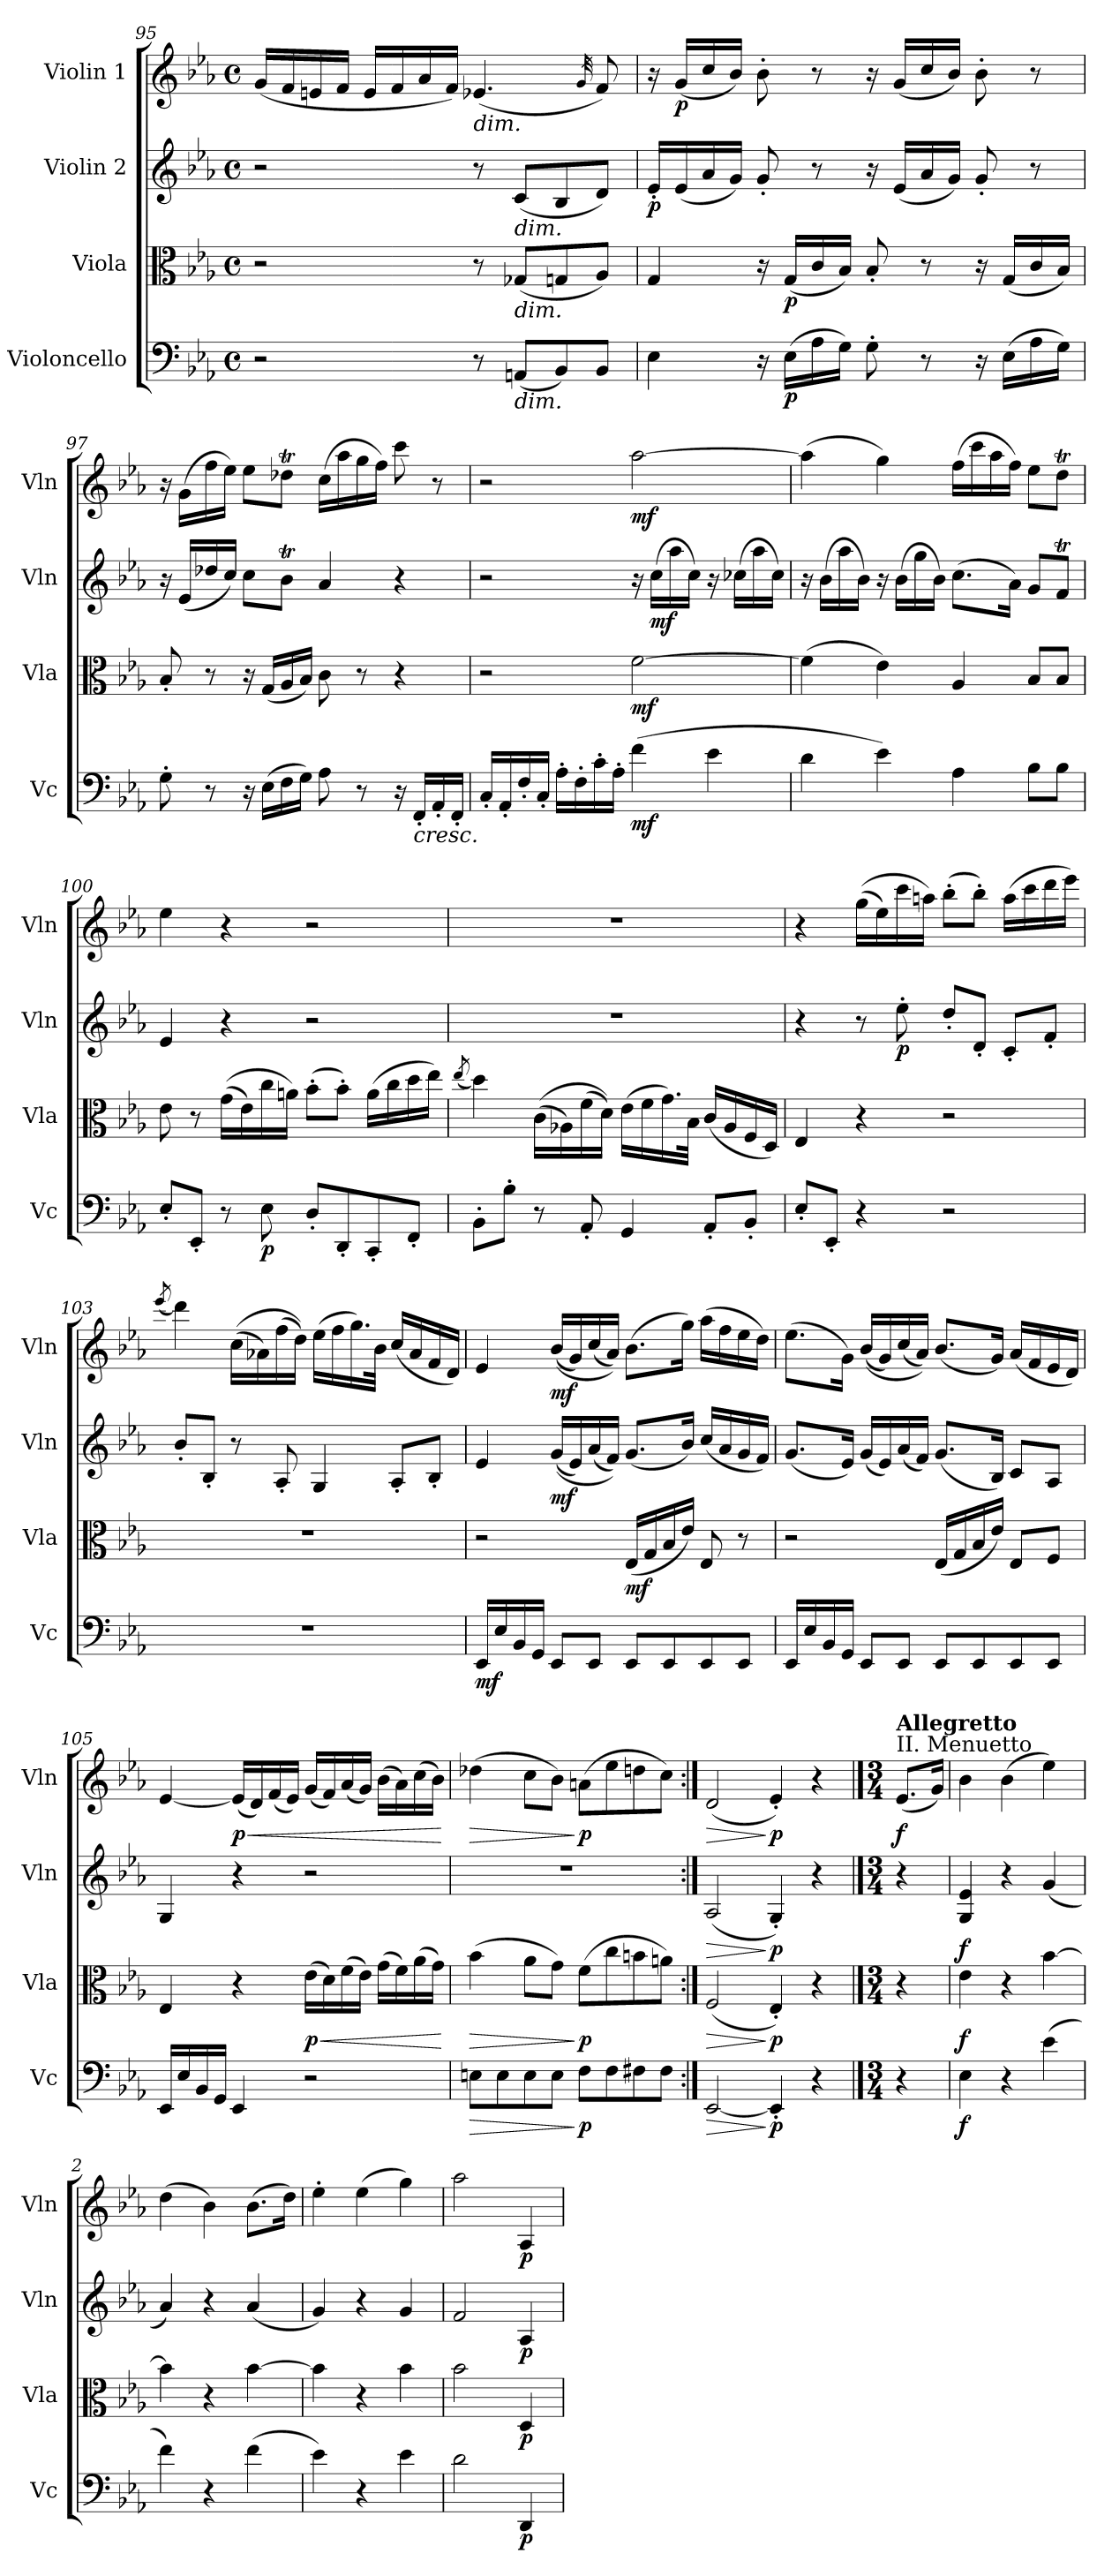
**kern	**dynam	**kern	**dynam	**kern	**dynam	**kern	**dynam
*part4	*part4	*part3	*part3	*part2	*part2	*part1	*part1
*staff4	*staff4	*staff3	*staff3	*staff2	*staff2	*staff1	*staff1
*I"Violoncello	*	*I"Viola	*	*I"Violin 2	*	*I"Violin 1	*
*I'Vc	*	*I'Vla	*	*I'Vln	*	*I'Vln	*
*clefF4	*	*clefC3	*	*clefG2	*	*clefG2	*
*k[b-e-a-]	*	*k[b-e-a-]	*	*k[b-e-a-]	*	*k[b-e-a-]	*
*M4/4	*	*M4/4	*	*M4/4	*	*M4/4	*
*met(c)	*	*met(c)	*	*met(c)	*	*met(c)	*
=95	=95	=95	=95	=95	=95	=95	=95
2r	.	2r	.	2r	.	(16g/LL	.
.	.	.	.	.	.	16f/	.
.	.	.	.	.	.	16en/	.
.	.	.	.	.	.	16f/JJ	.
.	.	.	.	.	.	16e/LL	.
.	.	.	.	.	.	16f/	.
.	.	.	.	.	.	16a-/	.
.	.	.	.	.	.	16f/JJ)	.
!	!	!	!	!	!	!LO:TX:b:i:t=dim.	!
8r	.	8r	.	8r	.	(4.e-X/	.
!	!	!	!	!LO:TX:b:i:t=dim.	!	!	!
!	!	!LO:TX:b:i:t=dim.	!	!	!	!	!
!LO:TX:b:i:t=dim.	!	!	!	!	!	!	!
(8AAn/L	.	(8G-X/L	.	(8c/L	.	.	.
8BB-/)	.	8Gn/	.	8B-/	.	.	.
.	.	.	.	.	.	32qg/	.
8BB-/J	.	8A-/J)	.	8d/J)	.	8f/)	.
!!LO:PB:g=z
=96	=96	=96	=96	=96	=96	=96	=96
!	!	!	!	!	!LO:DY:b	!	!
4E-\	.	4G/	.	16e-'/LL	p	16r	.
!	!	!	!	!	!	!	!LO:DY:b
.	.	.	.	(16e-/	.	(16g/LL	p
.	.	.	.	16a-/	.	16cc/	.
.	.	.	.	16g/JJ)	.	16b-/JJ)	.
16r	.	16r	.	8g'/	.	8b-'\	.
!	!LO:DY:b	!	!LO:DY:b	!	!	!	!
(16E-\LL	p	(16G/LL	p	.	.	.	.
16A-\	.	16c/	.	8r	.	8r	.
16G\JJ)	.	16B-/JJ)	.	.	.	.	.
8G'\	.	8B-'/	.	16r	.	16r	.
.	.	.	.	(16e-/LL	.	(16g/LL	.
8r	.	8r	.	16a-/	.	16cc/	.
.	.	.	.	16g/JJ)	.	16b-/JJ)	.
16r	.	16r	.	8g'/	.	8b-'\	.
(16E-\LL	.	(16G/LL	.	.	.	.	.
16A-\	.	16c/	.	8r	.	8r	.
16G\JJ)	.	16B-/JJ)	.	.	.	.	.
=97	=97	=97	=97	=97	=97	=97	=97
8G'\	.	8B-'/	.	16r	.	16r	.
.	.	.	.	(16e-/LL	.	(16g\LL	.
8r	.	8r	.	16dd-X/	.	16ff\	.
.	.	.	.	16cc/JJ)	.	16ee-\JJ)	.
16r	.	16r	.	8cc\L	.	8ee-\L	.
(16E-\LL	.	(16G/LL	.	.	.	.	.
16F\	.	16A-/	.	8b-T\J	.	8dd-XT\J	.
16G\JJ)	.	16B-/JJ)	.	.	.	.	.
8A-\	.	8c\	.	4a-/	.	(16cc\LL	.
.	.	.	.	.	.	16aa-\	.
8r	.	8r	.	.	.	16gg\	.
.	.	.	.	.	.	16ff\JJ)	.
16r	.	4r	.	4r	.	8ccc\	.
!LO:TX:b:i:t=cresc.	!	!	!	!	!	!	!
16FF'/LL	.	.	.	.	.	.	.
16AA-'/	.	.	.	.	.	8r	.
16FF'/JJ	.	.	.	.	.	.	.
!!LO:LB:g=z
=98	=98	=98	=98	=98	=98	=98	=98
16C'/LL	.	2r	.	2r	.	2r	.
16AA-'/	.	.	.	.	.	.	.
16F'/	.	.	.	.	.	.	.
16C'/JJ	.	.	.	.	.	.	.
16A-'\LL	.	.	.	.	.	.	.
16F'\	.	.	.	.	.	.	.
16c'\	.	.	.	.	.	.	.
16A-'\JJ	.	.	.	.	.	.	.
!	!LO:DY:b	!	!LO:DY:b	!	!	!	!LO:DY:b
(4f\	mf	[2f\	mf	16r	.	[2aa-\	mf
!	!	!	!	!	!LO:DY:b	!	!
.	.	.	.	(16cc\LL	mf	.	.
.	.	.	.	16aa-\	.	.	.
.	.	.	.	16cc\JJ)	.	.	.
4e-\	.	.	.	16r	.	.	.
.	.	.	.	(16cc-X\LL	.	.	.
.	.	.	.	16aa-\	.	.	.
.	.	.	.	16cc-\JJ)	.	.	.
!!LO:LB:g=z
=99	=99	=99	=99	=99	=99	=99	=99
4d\	.	(4f\]	.	16r	.	(4aa-\]	.
.	.	.	.	(16b-\LL	.	.	.
.	.	.	.	16aa-\	.	.	.
.	.	.	.	16b-\JJ)	.	.	.
4e-\)	.	4e-\)	.	16r	.	4gg\)	.
.	.	.	.	(16b-\LL	.	.	.
.	.	.	.	16gg\	.	.	.
.	.	.	.	16b-\JJ)	.	.	.
4A-\	.	4A-/	.	(8.cc\L	.	(16ff\LL	.
.	.	.	.	.	.	16ccc\	.
.	.	.	.	.	.	16aa-\	.
.	.	.	.	16a-\Jk)	.	16ff\JJ)	.
8B-\L	.	8B-/L	.	8g/L	.	8ee-\L	.
8B-\J	.	8B-/J	.	8fT/J	.	8ddt\J	.
=100	=100	=100	=100	=100	=100	=100	=100
8E-'/L	.	8e-\	.	4e-/	.	4ee-\	.
8EE-'/J	.	8r	.	.	.	.	.
!	!	!	!LO:DY:b	!	!	!	!
!	!	!	!LO:DY:n=1:b	!	!	!	!
8r	.	((16g\LL	other-dynamics p	4r	.	4r	.
.	.	16e-\)	.	.	.	.	.
!	!LO:DY:b	!	!	!	!	!	!
8E-\	p	16cc\	.	.	.	.	.
.	.	16an\JJ)	.	.	.	.	.
8D'/L	.	(8b-'\L	.	2r	.	2r	.
8DD'/	.	8b-'\J)	.	.	.	.	.
8CC'/	.	(16a\LL	.	.	.	.	.
.	.	16cc\	.	.	.	.	.
8FF'/J	.	16dd\	.	.	.	.	.
.	.	16ee-\JJ)	.	.	.	.	.
=101	=101	=101	=101	=101	=101	=101	=101
.	.	(8qee-/	.	.	.	.	.
8BB-'\L	.	4dd\)	.	1r	.	1r	.
8B-'\J	.	.	.	.	.	.	.
8r	.	((16c\LL	.	.	.	.	.
.	.	16A-X\)	.	.	.	.	.
8AA-'/	.	(16f\	.	.	.	.	.
.	.	16d\JJ))	.	.	.	.	.
4GG/	.	(16e-\LL	.	.	.	.	.
.	.	16f\	.	.	.	.	.
.	.	16.g\)	.	.	.	.	.
.	.	32B-\JJk	.	.	.	.	.
8AA-'/L	.	(16c/LL	.	.	.	.	.
.	.	16A-/	.	.	.	.	.
8BB-'/J	.	16F/	.	.	.	.	.
.	.	16D/JJ)	.	.	.	.	.
!!LO:LB:g=z
=102	=102	=102	=102	=102	=102	=102	=102
8E-'/L	.	4E-/	.	4r	.	4r	.
8EE-'/J	.	.	.	.	.	.	.
!	!	!	!	!	!	!	!LO:DY:b
!	!	!	!	!	!	!	!LO:DY:n=1:b
4r	.	4r	.	8r	.	((16gg\LL	other-dynamics p
.	.	.	.	.	.	16ee-\)	.
!	!	!	!	!	!LO:DY:b	!	!
.	.	.	.	8ee-'\	p	16ccc\	.
.	.	.	.	.	.	16aan\JJ)	.
2r	.	2r	.	8dd'/L	.	(8bb-'\L	.
.	.	.	.	8d'/J	.	8bb-'\J)	.
.	.	.	.	8c'/L	.	(16aa\LL	.
.	.	.	.	.	.	16ccc\	.
.	.	.	.	8f'/J	.	16ddd\	.
.	.	.	.	.	.	16eee-\JJ)	.
=103	=103	=103	=103	=103	=103	=103	=103
.	.	.	.	.	.	(8qeee-/	.
1r	.	1r	.	8b-'/L	.	4ddd\)	.
.	.	.	.	8B-'/J	.	.	.
.	.	.	.	8r	.	((16cc\LL	.
.	.	.	.	.	.	16a-X\)	.
.	.	.	.	8A-'/	.	(16ff\	.
.	.	.	.	.	.	16dd\JJ))	.
.	.	.	.	4G/	.	(16ee-\LL	.
.	.	.	.	.	.	16ff\	.
.	.	.	.	.	.	16.gg\)	.
.	.	.	.	.	.	32b-\JJk	.
.	.	.	.	8A-'/L	.	(16cc/LL	.
.	.	.	.	.	.	16a-/	.
.	.	.	.	8B-'/J	.	16f/	.
.	.	.	.	.	.	16d/JJ)	.
=104	=104	=104	=104	=104	=104	=104	=104
!	!LO:DY:b	!	!	!	!	!	!
16EE-/LL	mf	2r	.	4e-/	.	4e-/	.
16E-/	.	.	.	.	.	.	.
16BB-/	.	.	.	.	.	.	.
16GG/JJ	.	.	.	.	.	.	.
!	!	!	!	!	!LO:DY:b	!	!LO:DY:b
8EE-/L	.	.	.	((16g/LL	mf	((16b-/LL	mf
.	.	.	.	16e-/)	.	16g/)	.
8EE-/J	.	.	.	(16a-/	.	(16cc/	.
.	.	.	.	16f/JJ))	.	16a-/JJ))	.
!	!	!	!LO:DY:b	!	!	!	!
8EE-/L	.	(16E-/LL	mf	(8.g/L	.	(8.b-\L	.
.	.	16G/	.	.	.	.	.
8EE-/	.	16B-/	.	.	.	.	.
.	.	16e-/JJ)	.	16b-/Jk)	.	16gg\Jk)	.
8EE-/	.	8E-/	.	(16cc/LL	.	(16aa-\LL	.
.	.	.	.	16a-/	.	16ff\	.
8EE-/J	.	8r	.	16g/	.	16ee-\	.
.	.	.	.	16f/JJ)	.	16dd\JJ)	.
!!LO:LB:g=z
=105	=105	=105	=105	=105	=105	=105	=105
16EE-/LL	.	2r	.	(8.g/L	.	(8.ee-\L	.
16E-/	.	.	.	.	.	.	.
16BB-/	.	.	.	.	.	.	.
16GG/JJ	.	.	.	16e-/Jk)	.	16g\Jk)	.
8EE-/L	.	.	.	(16g/LL	.	((16b-/LL	.
.	.	.	.	16e-/)	.	16g/)	.
8EE-/J	.	.	.	(16a-/	.	(16cc/	.
.	.	.	.	16f/JJ)	.	16a-/JJ))	.
8EE-/L	.	(16E-/LL	.	(8.g/L	.	(8.b-/L	.
.	.	16G/	.	.	.	.	.
8EE-/	.	16B-/	.	.	.	.	.
.	.	16e-/JJ)	.	16B-/Jk)	.	16g/Jk)	.
8EE-/	.	8E-/L	.	8c/L	.	(16a-/LL	.
.	.	.	.	.	.	16f/	.
8EE-/J	.	8F/J	.	8A-/J	.	16e-/	.
.	.	.	.	.	.	16d/JJ)	.
=105X2	=105X2	=105X2	=105X2	=105X2	=105X2	=105X2	=105X2
16EE-/LL	.	4E-/	.	4G/	.	[4e-/	.
16E-/	.	.	.	.	.	.	.
16BB-/	.	.	.	.	.	.	.
16GG/JJ	.	.	.	.	.	.	.
!	!	!	!	!	!	!	!LO:HP:b
!	!	!	!	!	!	!	!LO:DY:n=1:b
4EE-/	.	4r	.	4r	.	(16e-/LL]	< p
.	.	.	.	.	.	16d/)	.
.	.	.	.	.	.	(16f/	.
.	.	.	.	.	.	16e-/JJ)	.
!	!	!	!LO:HP:b	!	!	!	!
!	!	!	!LO:DY:n=1:b	!	!	!	!
2r	.	(16e-\LL	< p	2r	.	(16g/LL	.
.	.	16d\)	.	.	.	16f/)	.
.	.	(16f\	.	.	.	(16a-/	.
.	.	16e-\JJ)	.	.	.	16g/JJ)	.
.	.	(16g\LL	.	.	.	(16b-\LL	.
.	.	16f\)	.	.	.	16a-\)	.
.	.	(16a-\	.	.	.	(16cc\	.
.	.	16g\JJ)	.	.	.	16b-\JJ)	.
.	.	.	[	.	.	.	[
=105X3	=105X3	=105X3	=105X3	=105X3	=105X3	=105X3	=105X3
!	!LO:HP:b	!	!LO:HP:b	!	!	!	!LO:HP:b
8En\L	>	(4b-\	>	1r	.	(4dd-X\	>
8E\	.	.	.	.	.	.	.
8E\	.	8a-\L	.	.	.	8cc\L	.
8E\J	.	8g\J)	.	.	.	8b-\J)	.
!	!LO:DY:n=1:b	!	!LO:DY:n=1:b	!	!	!	!LO:DY:n=1:b
8F\L	] p	(8f\L	] p	.	.	(8an\L	] p
8F\	.	8cc\	.	.	.	8ee-\	.
8F#X\	.	8bn\	.	.	.	8ddn\	.
8F#\J	.	8an\J)	.	.	.	8cc\J)	.
!!LO:PB:g=z
=106:|!	=106:|!	=106:|!	=106:|!	=106:|!	=106:|!	=106:|!	=106:|!
!	!LO:HP:b	!	!LO:HP:b	!	!LO:HP:b	!	!LO:HP:b
[2EE-/	>	(2F/	>	(2A-/	>	(2d/	>
!	!LO:DY:n=1:b	!	!LO:DY:n=1:b	!	!LO:DY:n=1:b	!	!LO:DY:n=1:b
4EE-'/]	] p	4E-'/)	] p	4G'/)	] p	4e-'/)	] p
4r	.	4r	.	4r	.	4r	.
!!LO:PB:g=z
==	==	==	==	==	==	==	==
*M3/4	*	*M3/4	*	*M3/4	*	*M3/4	*
!	!	!	!	!	!	!LO:TX:a:t=II. Menuetto	!
!	!	!	!	!	!	!LO:TX:a:B:t=Allegretto	!
!	!	!	!	!	!	!	!LO:DY:b
4r	.	4r	.	4r	.	(8.e-/L	f
.	.	.	.	.	.	16g/Jk)	.
=1	=1	=1	=1	=1	=1	=1	=1
!	!LO:DY:b	!	!LO:DY:b	!	!LO:DY:b	!	!
4E-\	f	4e-\	f	4G/ 4e-/	f	4b-\	.
4r	.	4r	.	4r	.	(4b-\	.
(4e-\	.	[4b-\	.	(4g/	.	4ee-\)	.
=2	=2	=2	=2	=2	=2	=2	=2
4f\)	.	4b-\]	.	4a-/)	.	(4dd\	.
4r	.	4r	.	4r	.	4b-\)	.
(4f\	.	[4b-\	.	(4a-/	.	(8.b-\L	.
.	.	.	.	.	.	16dd\Jk)	.
=3	=3	=3	=3	=3	=3	=3	=3
4e-\)	.	4b-\]	.	4g/)	.	4ee-'\	.
4r	.	4r	.	4r	.	(4ee-\	.
4e-\	.	4b-\	.	4g/	.	4gg\)	.
=4	=4	=4	=4	=4	=4	=4	=4
2d\	.	2b-\	.	2f/	.	2aa-\	.
!	!LO:DY:b	!	!LO:DY:b	!	!LO:DY:b	!	!LO:DY:b
4DD/	p	4D/	p	4A-/	p	4A-/	p
=	=	=	=	=	=	=	=
*-	*-	*-	*-	*-	*-	*-	*-
